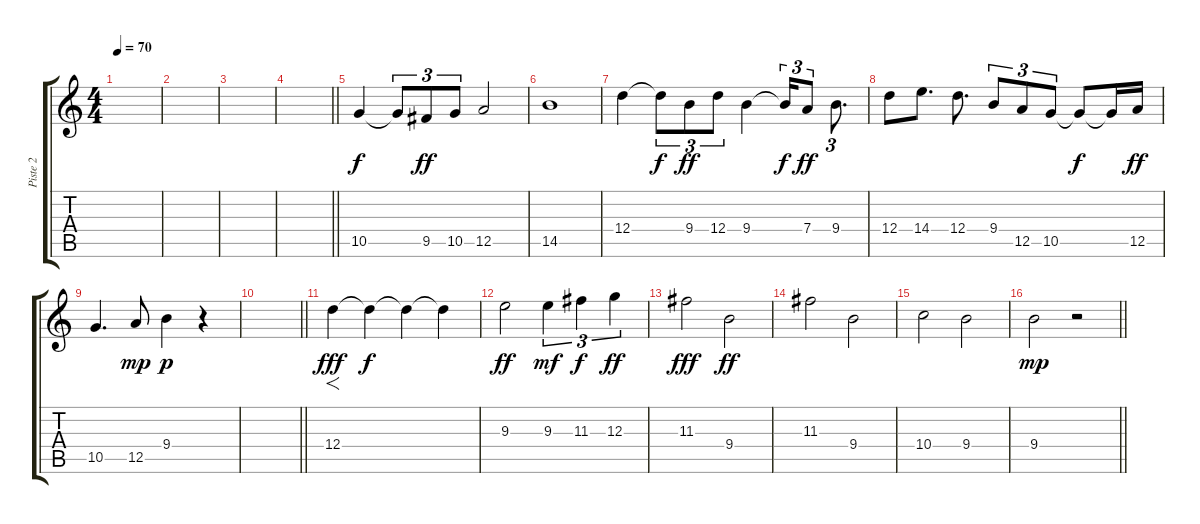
\track ("Piste 2" "Piste 2") {instrument contrabass}
\staff {score tabs}
\tuning (E4 B3 G3 D3 A2 E2) {hide}
\ts (4 4)
\tempo 70
\clef g2
\ks c
|
|
|
\barLineRight lightlight
|
10.5.4 10.5{t}.8{tu (3 2) dy f} 9.5.8{tu (3 2) dy ff} 10.5.8{tu (3 2)} 12.5.2 |
14.5.1 |
12.4.4 12.4{t}.8{tu (3 2) dy f} 9.4.8{tu (3 2) dy ff} 12.4.8{tu (3 2)} 9.4.4 9.4{t}.16{tu (3 2) dy f} 7.4.8{tu (3 2) dy ff} 9.4.8{d tu (3 2)} |
12.4.8 14.4.8{d} 12.4.8{d} 9.4.8{tu (3 2)} 12.5.8{tu (3 2)} 10.5.8{tu (3 2)} 10.5{t}.8{dy f} 10.5{t}.16 12.5.16{dy ff} |
10.5.4{d} 12.5.8{dy mp} 9.4.4{dy p} r.4 |
\barLineRight lightlight
|
12.4.4{f dy fff} 12.4{t}.4{dy f} 12.4{t}.4 12.4{t}.4 |
9.3.2{dy ff} 9.3.4{tu (3 2) dy mf} 11.3.4{tu (3 2) dy f} 12.3.4{tu (3 2) dy ff} |
11.3.2{dy fff} 9.4.2{dy ff} |
11.3.2 9.4.2 |
10.4.2 9.4.2 |
\barLineRight lightlight
9.4.2{dy mp} r.2
